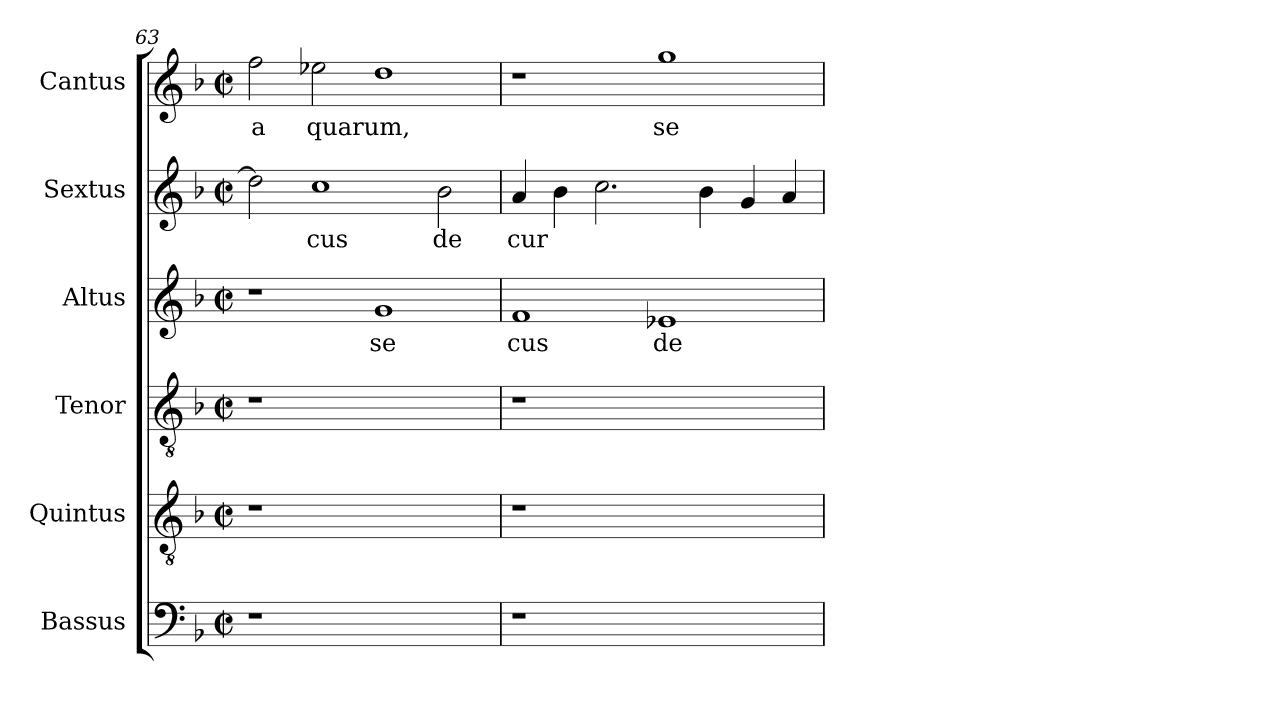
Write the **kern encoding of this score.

**kern	**kern	**kern	**kern	**text	**kern	**text	**kern	**text
*part6	*part5	*part4	*part3	*part3	*part2	*part2	*part1	*part1
*staff6	*staff5	*staff4	*staff3	*staff3	*staff2	*staff2	*staff1	*staff1
*I"Bassus	*I"Quintus	*I"Tenor	*I"Altus	*	*I"Sextus	*	*I"Cantus	*
*I'B	*I'Q	*I'T	*I'A	*	*I'S	*	*I'C	*
*clefF4	*clefGv2	*clefGv2	*clefG2	*	*clefG2	*	*clefG2	*
*k[b-]	*k[b-]	*k[b-]	*k[b-]	*	*k[b-]	*	*k[b-]	*
*F:	*F:	*F:	*F:	*	*F:	*	*F:	*
*M2/2	*M2/2	*M2/2	*M2/2	*	*M2/2	*	*M2/2	*
*met(c|)	*met(c|)	*met(c|)	*met(c|)	*	*met(c|)	*	*met(c|)	*
=63	=63	=63	=63	=63	=63	=63	=63	=63
!	!	!	!	!	!	!LO:LY:b:cj	!	!LO:LY:b:cj
1r	1r	1r	1r	.	2dd\]	.	2ff\	a
!	!	!	!	!	!	!LO:LY:b:cj	!	!LO:LY:b:cj
.	.	.	.	.	1cc	cus	2ee-\	quarum,
!	!	!	!	!LO:LY:b:cj	!	!	!	!LO:LY:b:cj
1ryy	1ryy	1ryy	1g	se	.	.	1dd	.
!	!	!	!	!	!	!LO:LY:b:cj	!	!
.	.	.	.	.	2b-\	de	.	.
=64	=64	=64	=64	=64	=64	=64	=64	=64
!	!	!	!	!LO:LY:b:cj	!	!LO:LY:b:cj	!	!
1r	1r	1r	1f	cus	4a/	cur	1r	.
!	!	!	!	!	!	!LO:LY:b:cj	!	!
.	.	.	.	.	4b-\	.	.	.
!	!	!	!	!	!	!LO:LY:b:cj	!	!
.	.	.	.	.	2.cc\	.	.	.
!	!	!	!	!LO:LY:b:cj	!	!	!	!LO:LY:b:cj
1ryy	1ryy	1ryy	1e-X	de	.	.	1gg	se
!	!	!	!	!	!	!LO:LY:b:cj	!	!
.	.	.	.	.	4b-\	.	.	.
!	!	!	!	!	!	!LO:LY:b:cj	!	!
.	.	.	.	.	4g/	.	.	.
!	!	!	!	!	!	!LO:LY:b:cj	!	!
.	.	.	.	.	4a/	.	.	.
=	=	=	=	=	=	=	=	=
*-	*-	*-	*-	*-	*-	*-	*-	*-
